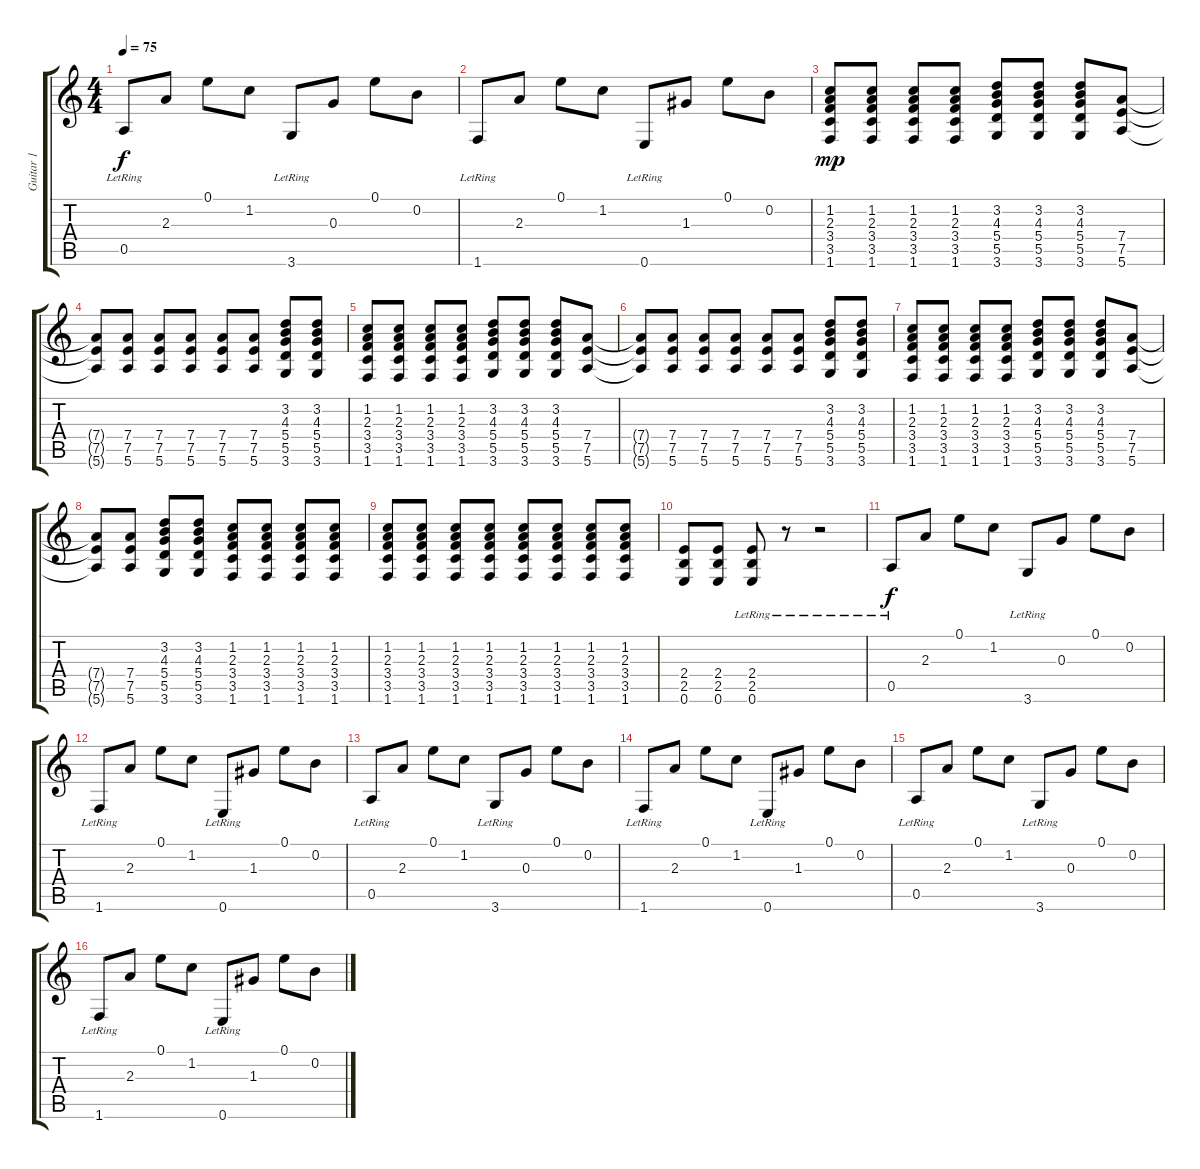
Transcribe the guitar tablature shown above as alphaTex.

\track ("Guitar 1" "Guitar 1") {instrument electricguitarclean}
\staff {score tabs}
\tuning (E4 B3 G3 D3 A2 E2) {hide}
\ts (4 4)
\tempo 75
\clef g2
\ks c
0.5{lr}.8{dy f} 2.3.8 0.1.8 1.2.8 3.6{lr}.8 0.3.8 0.1.8 0.2.8 |
1.6{lr}.8 2.3.8 0.1.8 1.2.8 0.6{lr}.8 1.3.8 0.1.8 0.2.8 |
(1.2 2.3 3.4 3.5 1.6).8{dy mp} (1.2 2.3 3.4 3.5 1.6).8 (1.2 2.3 3.4 3.5 1.6).8 (1.2 2.3 3.4 3.5 1.6).8 (3.2 4.3 5.4 5.5 3.6).8 (3.2 4.3 5.4 5.5 3.6).8 (3.2 4.3 5.4 5.5 3.6).8 (7.4 7.5 5.6).8 |
(7.4{t} 7.5{t} 5.6{t}).8 (7.4 7.5 5.6).8 (7.4 7.5 5.6).8 (7.4 7.5 5.6).8 (7.4 7.5 5.6).8 (7.4 7.5 5.6).8 (3.2 4.3 5.4 5.5 3.6).8 (3.2 4.3 5.4 5.5 3.6).8 |
(1.2 2.3 3.4 3.5 1.6).8 (1.2 2.3 3.4 3.5 1.6).8 (1.2 2.3 3.4 3.5 1.6).8 (1.2 2.3 3.4 3.5 1.6).8 (3.2 4.3 5.4 5.5 3.6).8 (3.2 4.3 5.4 5.5 3.6).8 (3.2 4.3 5.4 5.5 3.6).8 (7.4 7.5 5.6).8 |
(7.4{t} 7.5{t} 5.6{t}).8 (7.4 7.5 5.6).8 (7.4 7.5 5.6).8 (7.4 7.5 5.6).8 (7.4 7.5 5.6).8 (7.4 7.5 5.6).8 (3.2 4.3 5.4 5.5 3.6).8 (3.2 4.3 5.4 5.5 3.6).8 |
(1.2 2.3 3.4 3.5 1.6).8 (1.2 2.3 3.4 3.5 1.6).8 (1.2 2.3 3.4 3.5 1.6).8 (1.2 2.3 3.4 3.5 1.6).8 (3.2 4.3 5.4 5.5 3.6).8 (3.2 4.3 5.4 5.5 3.6).8 (3.2 4.3 5.4 5.5 3.6).8 (7.4 7.5 5.6).8 |
(7.4{t} 7.5{t} 5.6{t}).8 (7.4 7.5 5.6).8 (3.2 4.3 5.4 5.5 3.6).8 (3.2 4.3 5.4 5.5 3.6).8 (1.2 2.3 3.4 3.5 1.6).8 (1.2 2.3 3.4 3.5 1.6).8 (1.2 2.3 3.4 3.5 1.6).8 (1.2 2.3 3.4 3.5 1.6).8 |
(1.2 2.3 3.4 3.5 1.6).8 (1.2 2.3 3.4 3.5 1.6).8 (1.2 2.3 3.4 3.5 1.6).8 (1.2 2.3 3.4 3.5 1.6).8 (1.2 2.3 3.4 3.5 1.6).8 (1.2 2.3 3.4 3.5 1.6).8 (1.2 2.3 3.4 3.5 1.6).8 (1.2 2.3 3.4 3.5 1.6).8 |
(2.4 2.5 0.6).8 (2.4 2.5 0.6).8 (2.4{lr} 2.5{lr} 0.6{lr}).8 r.8 r.2 |
0.5{lr}.8{dy f} 2.3.8 0.1.8 1.2.8 3.6{lr}.8 0.3.8 0.1.8 0.2.8 |
1.6{lr}.8 2.3.8 0.1.8 1.2.8 0.6{lr}.8 1.3.8 0.1.8 0.2.8 |
0.5{lr}.8 2.3.8 0.1.8 1.2.8 3.6{lr}.8 0.3.8 0.1.8 0.2.8 |
1.6{lr}.8 2.3.8 0.1.8 1.2.8 0.6{lr}.8 1.3.8 0.1.8 0.2.8 |
0.5{lr}.8 2.3.8 0.1.8 1.2.8 3.6{lr}.8 0.3.8 0.1.8 0.2.8 |
1.6{lr}.8 2.3.8 0.1.8 1.2.8 0.6{lr}.8 1.3.8 0.1.8 0.2.8
